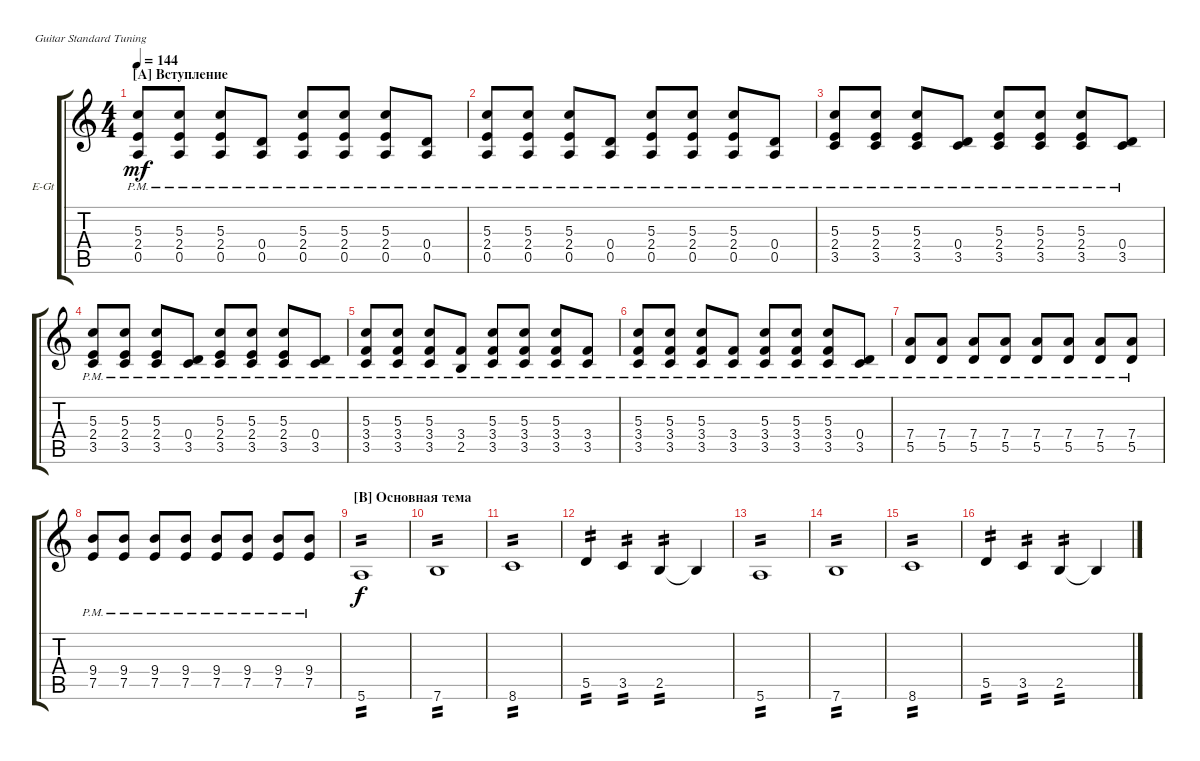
\defaultSystemsLayout 4
\bracketExtendMode groupsimilarinstruments
\firstSystemTrackNameOrientation horizontal
\otherSystemsTrackNameOrientation horizontal
\track ("Guitar Rythm (Renegat)" "E-Gt") {instrument distortionguitar}
\staff {score tabs}
\tuning (E4 B3 G3 D3 A2 E2)
\ts (4 4)
\section ("A" "Вступление")
\tempo 144
\clef g2
\ks c
(5.3{pm} 0.5{pm} 2.4{pm}).8{dy mf instrument distortionguitar} (5.3{pm} 0.5{pm} 2.4{pm}).8 (5.3{pm} 0.5{pm} 2.4{pm}).8 (0.4{pm} 0.5{pm}).8 (5.3{pm} 0.5{pm} 2.4{pm}).8 (5.3{pm} 0.5{pm} 2.4{pm}).8 (5.3{pm} 0.5{pm} 2.4{pm}).8 (0.4{pm} 0.5{pm}).8 |
(5.3{pm} 0.5{pm} 2.4{pm}).8 (5.3{pm} 0.5{pm} 2.4{pm}).8 (5.3{pm} 0.5{pm} 2.4{pm}).8 (0.4{pm} 0.5{pm}).8 (5.3{pm} 0.5{pm} 2.4{pm}).8 (5.3{pm} 0.5{pm} 2.4{pm}).8 (5.3{pm} 0.5{pm} 2.4{pm}).8 (0.4{pm} 0.5{pm}).8 |
(5.3{pm} 3.5{pm} 2.4{pm}).8 (5.3{pm} 3.5{pm} 2.4{pm}).8 (5.3{pm} 3.5{pm} 2.4{pm}).8 (0.4{pm} 3.5{pm}).8 (5.3{pm} 3.5{pm} 2.4{pm}).8 (5.3{pm} 3.5{pm} 2.4{pm}).8 (5.3{pm} 3.5{pm} 2.4{pm}).8 (0.4{pm} 3.5{pm}).8 |
(5.3{pm} 3.5{pm} 2.4{pm}).8 (5.3{pm} 3.5{pm} 2.4{pm}).8 (5.3{pm} 3.5{pm} 2.4{pm}).8 (0.4{pm} 3.5{pm}).8 (5.3{pm} 3.5{pm} 2.4{pm}).8 (5.3{pm} 3.5{pm} 2.4{pm}).8 (5.3{pm} 3.5{pm} 2.4{pm}).8 (0.4{pm} 3.5{pm}).8 |
(5.3{pm} 3.5{pm} 3.4{pm}).8 (5.3{pm} 3.5{pm} 3.4{pm}).8 (5.3{pm} 3.5{pm} 3.4{pm}).8 (3.4{pm} 2.5{pm}).8 (5.3{pm} 3.5{pm} 3.4{pm}).8 (5.3{pm} 3.5{pm} 3.4{pm}).8 (5.3{pm} 3.5{pm} 3.4{pm}).8 (3.4{pm} 3.5{pm}).8 |
(5.3{pm} 3.5{pm} 3.4{pm}).8 (5.3{pm} 3.5{pm} 3.4{pm}).8 (5.3{pm} 3.5{pm} 3.4{pm}).8 (3.4{pm} 3.5{pm}).8 (5.3{pm} 3.5{pm} 3.4{pm}).8 (5.3{pm} 3.5{pm} 3.4{pm}).8 (5.3{pm} 3.5{pm} 3.4{pm}).8 (0.4{pm} 3.5{pm}).8 |
(5.5{pm} 7.4{pm}).8 (5.5{pm} 7.4{pm}).8 (5.5{pm} 7.4{pm}).8 (5.5{pm} 7.4{pm}).8 (5.5{pm} 7.4{pm}).8 (5.5{pm} 7.4{pm}).8 (5.5{pm} 7.4{pm}).8 (5.5{pm} 7.4{pm}).8 |
(7.5{pm} 9.4{pm}).8 (7.5{pm} 9.4{pm}).8 (7.5{pm} 9.4{pm}).8 (7.5{pm} 9.4{pm}).8 (7.5{pm} 9.4{pm}).8 (7.5{pm} 9.4{pm}).8 (7.5{pm} 9.4{pm}).8 (7.5{pm} 9.4{pm}).8 |
\section ("B" "Основная тема ")
5.6.1{tp 2 dy f} |
7.6.1{tp 2} |
8.6.1{tp 2} |
5.5.4{tp 2} 3.5.4{tp 2} 2.5.4{tp 2} 2.5{t}.4 |
5.6.1{tp 2} |
7.6.1{tp 2} |
8.6.1{tp 2} |
5.5.4{tp 2} 3.5.4{tp 2} 2.5.4{tp 2} 2.5{t}.4
